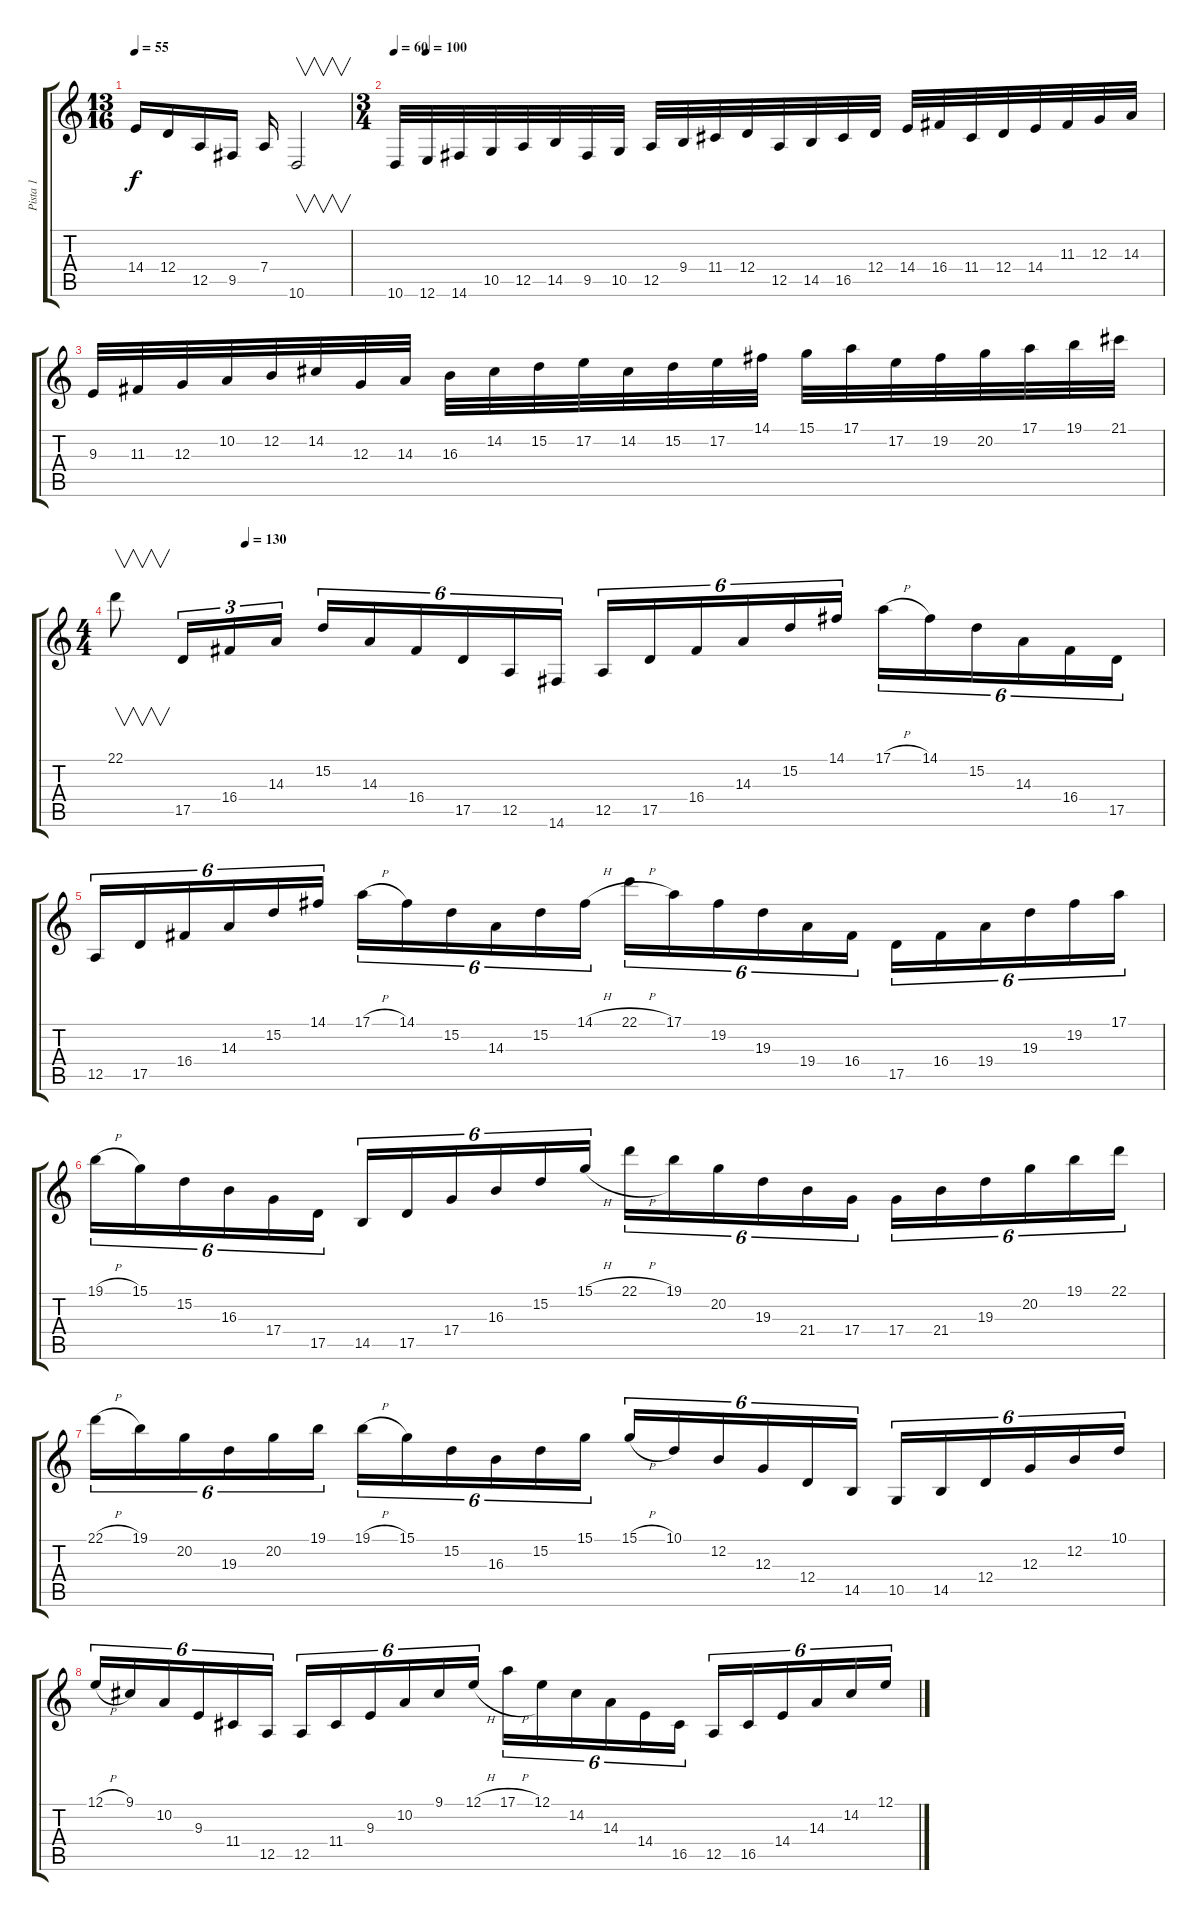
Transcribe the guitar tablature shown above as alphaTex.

\track ("Pista 1" "Pista 1") {instrument bagpipe}
\staff {score tabs}
\tuning (E4 B3 G3 D3 A2 E2) {hide}
\ts (13 16)
\tempo 55
\clef g2
\ks c
14.4.16{dy f} 12.4.16 12.5.16 9.5.16 7.4.16 10.6.2{v} |
\ts (3 4)
\tempo 60
\tempo (100 0.041666666666666664)
10.6.32 12.6.32 14.6.32 10.5.32 12.5.32 14.5.32 9.5.32 10.5.32 12.5.32 9.4.32 11.4.32 12.4.32 12.5.32 14.5.32 16.5.32 12.4.32 14.4.32 16.4.32 11.4.32 12.4.32 14.4.32 11.3.32 12.3.32 14.3.32 |
9.3.32 11.3.32 12.3.32 10.2.32 12.2.32 14.2.32 12.3.32 14.3.32 16.3.32 14.2.32 15.2.32 17.2.32 14.2.32 15.2.32 17.2.32 14.1.32 15.1.32 17.1.32 17.2.32 19.2.32 20.2.32 17.1.32 19.1.32 21.1.32 |
\ts (4 4)
\tempo (130 0.125)
22.1.8{v} 17.5.16{tu (3 2)} 16.4.16{tu (3 2)} 14.3.16{tu (3 2)} 15.2.16{tu (6 4)} 14.3.16{tu (6 4)} 16.4.16{tu (6 4)} 17.5.16{tu (6 4)} 12.5.16{tu (6 4)} 14.6.16{tu (6 4)} 12.5.16{tu (6 4)} 17.5.16{tu (6 4)} 16.4.16{tu (6 4)} 14.3.16{tu (6 4)} 15.2.16{tu (6 4)} 14.1.16{tu (6 4)} 17.1{h}.16{tu (6 4)} 14.1.16{tu (6 4)} 15.2.16{tu (6 4)} 14.3.16{tu (6 4)} 16.4.16{tu (6 4)} 17.5.16{tu (6 4)} |
12.5.16{tu (6 4)} 17.5.16{tu (6 4)} 16.4.16{tu (6 4)} 14.3.16{tu (6 4)} 15.2.16{tu (6 4)} 14.1.16{tu (6 4)} 17.1{h}.16{tu (6 4)} 14.1.16{tu (6 4)} 15.2.16{tu (6 4)} 14.3.16{tu (6 4)} 15.2.16{tu (6 4)} 14.1{h}.16{tu (6 4)} 22.1{h}.16{tu (6 4)} 17.1.16{tu (6 4)} 19.2.16{tu (6 4)} 19.3.16{tu (6 4)} 19.4.16{tu (6 4)} 16.4.16{tu (6 4)} 17.5.16{tu (6 4)} 16.4.16{tu (6 4)} 19.4.16{tu (6 4)} 19.3.16{tu (6 4)} 19.2.16{tu (6 4)} 17.1.16{tu (6 4)} |
19.1{h}.16{tu (6 4)} 15.1.16{tu (6 4)} 15.2.16{tu (6 4)} 16.3.16{tu (6 4)} 17.4.16{tu (6 4)} 17.5.16{tu (6 4)} 14.5.16{tu (6 4)} 17.5.16{tu (6 4)} 17.4.16{tu (6 4)} 16.3.16{tu (6 4)} 15.2.16{tu (6 4)} 15.1{h}.16{tu (6 4)} 22.1{h}.16{tu (6 4)} 19.1.16{tu (6 4)} 20.2.16{tu (6 4)} 19.3.16{tu (6 4)} 21.4.16{tu (6 4)} 17.4.16{tu (6 4)} 17.4.16{tu (6 4)} 21.4.16{tu (6 4)} 19.3.16{tu (6 4)} 20.2.16{tu (6 4)} 19.1.16{tu (6 4)} 22.1.16{tu (6 4)} |
22.1{h}.16{tu (6 4)} 19.1.16{tu (6 4)} 20.2.16{tu (6 4)} 19.3.16{tu (6 4)} 20.2.16{tu (6 4)} 19.1.16{tu (6 4)} 19.1{h}.16{tu (6 4)} 15.1.16{tu (6 4)} 15.2.16{tu (6 4)} 16.3.16{tu (6 4)} 15.2.16{tu (6 4)} 15.1.16{tu (6 4)} 15.1{h}.16{tu (6 4)} 10.1.16{tu (6 4)} 12.2.16{tu (6 4)} 12.3.16{tu (6 4)} 12.4.16{tu (6 4)} 14.5.16{tu (6 4)} 10.5.16{tu (6 4)} 14.5.16{tu (6 4)} 12.4.16{tu (6 4)} 12.3.16{tu (6 4)} 12.2.16{tu (6 4)} 10.1.16{tu (6 4)} |
12.1{h}.16{tu (6 4)} 9.1.16{tu (6 4)} 10.2.16{tu (6 4)} 9.3.16{tu (6 4)} 11.4.16{tu (6 4)} 12.5.16{tu (6 4)} 12.5.16{tu (6 4)} 11.4.16{tu (6 4)} 9.3.16{tu (6 4)} 10.2.16{tu (6 4)} 9.1.16{tu (6 4)} 12.1{h}.16{tu (6 4)} 17.1{h}.16{tu (6 4)} 12.1.16{tu (6 4)} 14.2.16{tu (6 4)} 14.3.16{tu (6 4)} 14.4.16{tu (6 4)} 16.5.16{tu (6 4)} 12.5.16{tu (6 4)} 16.5.16{tu (6 4)} 14.4.16{tu (6 4)} 14.3.16{tu (6 4)} 14.2.16{tu (6 4)} 12.1.16{tu (6 4)}
